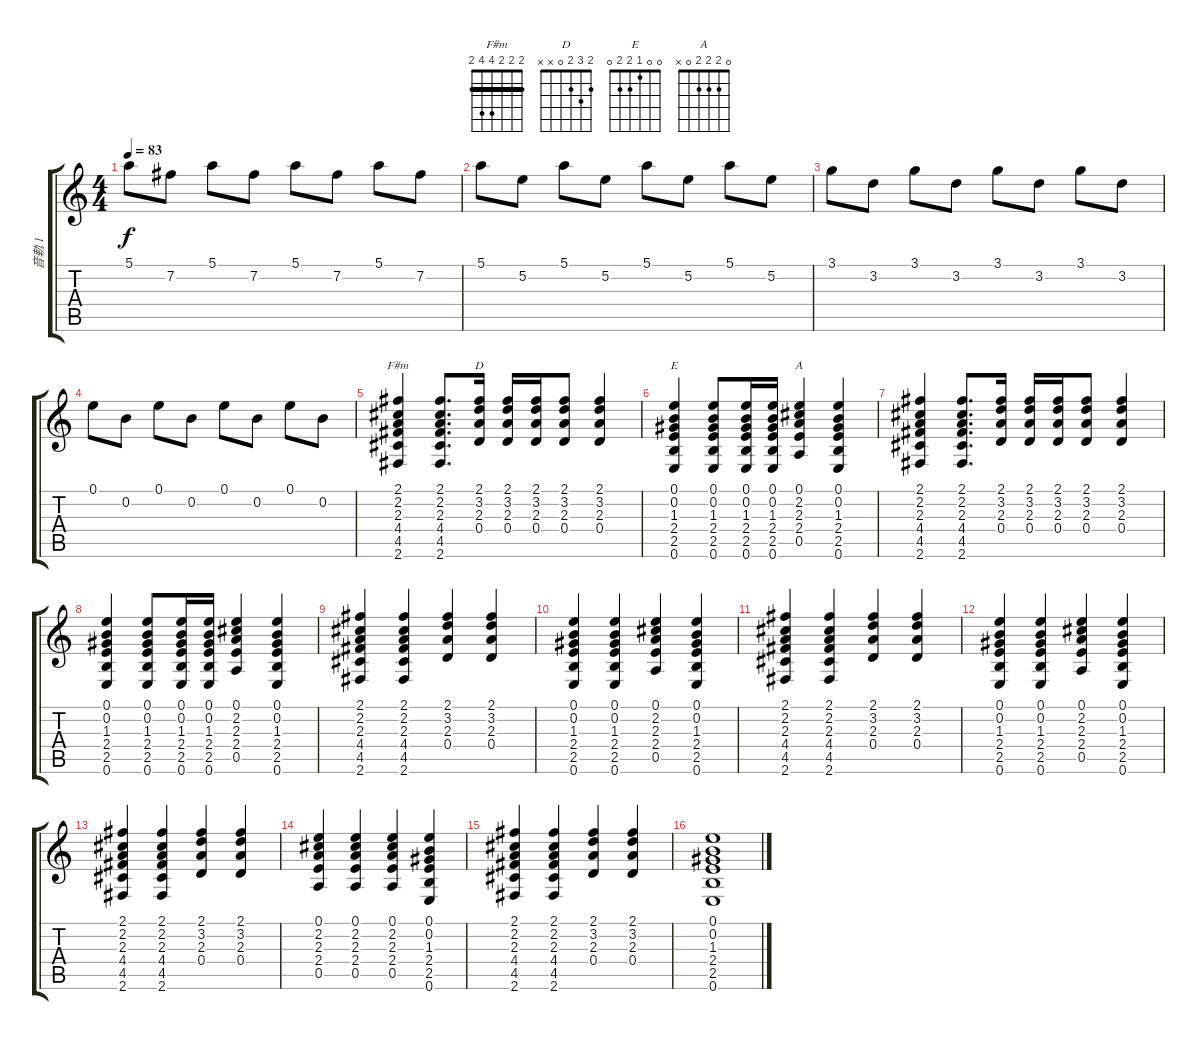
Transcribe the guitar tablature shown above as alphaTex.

\track ("音軌 1" "音軌 1") {instrument overdrivenguitar}
\staff {score tabs}
\tuning (E4 B3 G3 D3 A2 E2) {hide}
\chord ("F#m" 2 2 2 4 4 2) {barre 2}
\chord ("D" 2 3 2 0 x x)
\chord ("E" 0 0 1 2 2 0)
\chord ("A" 0 2 2 2 0 x)
\ts (4 4)
\tempo 83
\clef g2
\ks c
5.1.8{dy f} 7.2.8 5.1.8 7.2.8 5.1.8 7.2.8 5.1.8 7.2.8 |
5.1.8 5.2.8 5.1.8 5.2.8 5.1.8 5.2.8 5.1.8 5.2.8 |
3.1.8 3.2.8 3.1.8 3.2.8 3.1.8 3.2.8 3.1.8 3.2.8 |
0.1.8 0.2.8 0.1.8 0.2.8 0.1.8 0.2.8 0.1.8 0.2.8 |
(2.1 2.2 2.3 4.4 4.5 2.6).4{ch "F#m" instrument electricguitarjazz} (2.1 2.2 2.3 4.4 4.5 2.6).8{d} (2.1 3.2 2.3 0.4).16{ch "D"} (2.1 3.2 2.3 0.4).16 (2.1 3.2 2.3 0.4).16 (2.1 3.2 2.3 0.4).8 (2.1 3.2 2.3 0.4).4 |
(0.1 0.2 1.3 2.4 2.5 0.6).4{ch "E"} (0.1 0.2 1.3 2.4 2.5 0.6).8 (0.1 0.2 1.3 2.4 2.5 0.6).16 (0.1 0.2 1.3 2.4 2.5 0.6).16 (0.1 2.2 2.3 2.4 0.5).4{ch "A"} (0.1 0.2 1.3 2.4 2.5 0.6).4 |
(2.1 2.2 2.3 4.4 4.5 2.6).4{instrument electricguitarjazz} (2.1 2.2 2.3 4.4 4.5 2.6).8{d} (2.1 3.2 2.3 0.4).16 (2.1 3.2 2.3 0.4).16 (2.1 3.2 2.3 0.4).16 (2.1 3.2 2.3 0.4).8 (2.1 3.2 2.3 0.4).4 |
(0.1 0.2 1.3 2.4 2.5 0.6).4 (0.1 0.2 1.3 2.4 2.5 0.6).8 (0.1 0.2 1.3 2.4 2.5 0.6).16 (0.1 0.2 1.3 2.4 2.5 0.6).16 (0.1 2.2 2.3 2.4 0.5).4 (0.1 0.2 1.3 2.4 2.5 0.6).4 |
(2.1 2.2 2.3 4.4 4.5 2.6).4{instrument electricguitarjazz} (2.1 2.2 2.3 4.4 4.5 2.6).4 (2.1 3.2 2.3 0.4).4 (2.1 3.2 2.3 0.4).4 |
(0.1 0.2 1.3 2.4 2.5 0.6).4 (0.1 0.2 1.3 2.4 2.5 0.6).4 (0.1 2.2 2.3 2.4 0.5).4 (0.1 0.2 1.3 2.4 2.5 0.6).4 |
(2.1 2.2 2.3 4.4 4.5 2.6).4 (2.1 2.2 2.3 4.4 4.5 2.6).4 (2.1 3.2 2.3 0.4).4 (2.1 3.2 2.3 0.4).4 |
(0.1 0.2 1.3 2.4 2.5 0.6).4 (0.1 0.2 1.3 2.4 2.5 0.6).4 (0.1 2.2 2.3 2.4 0.5).4 (0.1 0.2 1.3 2.4 2.5 0.6).4 |
(2.1 2.2 2.3 4.4 4.5 2.6).4 (2.1 2.2 2.3 4.4 4.5 2.6).4 (2.1 3.2 2.3 0.4).4 (2.1 3.2 2.3 0.4).4 |
(0.1 2.2 2.3 2.4 0.5).4 (0.1 2.2 2.3 2.4 0.5).4 (0.1 2.2 2.3 2.4 0.5).4 (0.1 0.2 1.3 2.4 2.5 0.6).4 |
(2.1 2.2 2.3 4.4 4.5 2.6).4 (2.1 2.2 2.3 4.4 4.5 2.6).4 (2.1 3.2 2.3 0.4).4 (2.1 3.2 2.3 0.4).4 |
(0.1 0.2 1.3 2.4 2.5 0.6).1
